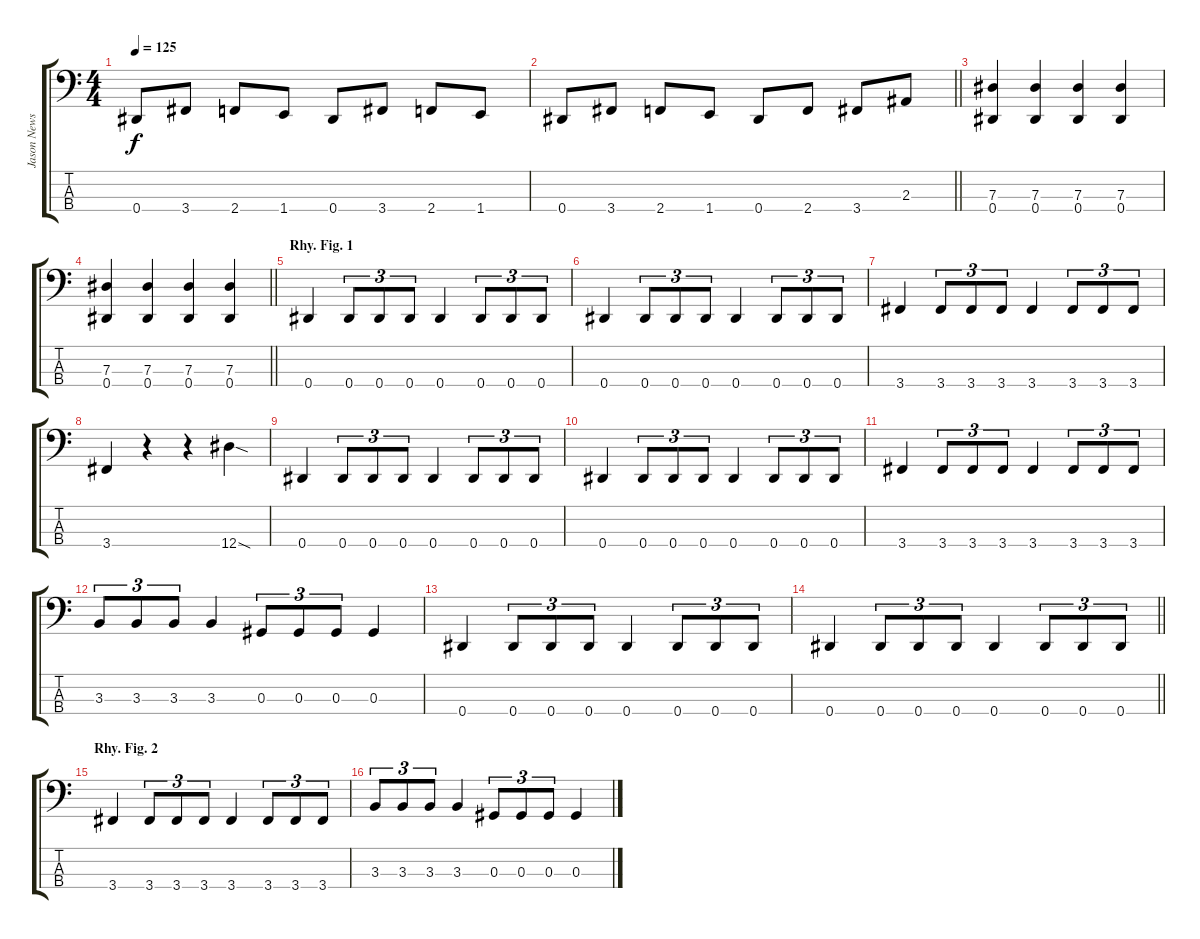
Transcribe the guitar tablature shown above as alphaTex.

\track ("Jason Newsted (Bass)" "Jason News") {instrument electricbasspick}
\staff {score tabs}
\tuning (Gb2 Db2 Ab1 Eb1) {hide}
\ts (4 4)
\tempo 125
\clef f4
\ks c
0.4.8{dy f} 3.4.8 2.4.8 1.4.8 0.4.8 3.4.8 2.4.8 1.4.8 |
\barLineRight lightlight
0.4.8 3.4.8 2.4.8 1.4.8 0.4.8 2.4.8 3.4.8 2.3.8 |
(7.3 0.4).4 (7.3 0.4).4 (7.3 0.4).4 (7.3 0.4).4 |
\barLineRight lightlight
(7.3 0.4).4 (7.3 0.4).4 (7.3 0.4).4 (7.3 0.4).4 |
\section ("" "Rhy. Fig. 1")
0.4.4 0.4.8{tu (3 2)} 0.4.8{tu (3 2)} 0.4.8{tu (3 2)} 0.4.4 0.4.8{tu (3 2)} 0.4.8{tu (3 2)} 0.4.8{tu (3 2)} |
0.4.4 0.4.8{tu (3 2)} 0.4.8{tu (3 2)} 0.4.8{tu (3 2)} 0.4.4 0.4.8{tu (3 2)} 0.4.8{tu (3 2)} 0.4.8{tu (3 2)} |
3.4.4 3.4.8{tu (3 2)} 3.4.8{tu (3 2)} 3.4.8{tu (3 2)} 3.4.4 3.4.8{tu (3 2)} 3.4.8{tu (3 2)} 3.4.8{tu (3 2)} |
3.4.4 r.4 r.4 12.4{sod}.4 |
0.4.4 0.4.8{tu (3 2)} 0.4.8{tu (3 2)} 0.4.8{tu (3 2)} 0.4.4 0.4.8{tu (3 2)} 0.4.8{tu (3 2)} 0.4.8{tu (3 2)} |
0.4.4 0.4.8{tu (3 2)} 0.4.8{tu (3 2)} 0.4.8{tu (3 2)} 0.4.4 0.4.8{tu (3 2)} 0.4.8{tu (3 2)} 0.4.8{tu (3 2)} |
3.4.4 3.4.8{tu (3 2)} 3.4.8{tu (3 2)} 3.4.8{tu (3 2)} 3.4.4 3.4.8{tu (3 2)} 3.4.8{tu (3 2)} 3.4.8{tu (3 2)} |
3.3.8{tu (3 2)} 3.3.8{tu (3 2)} 3.3.8{tu (3 2)} 3.3.4 0.3.8{tu (3 2)} 0.3.8{tu (3 2)} 0.3.8{tu (3 2)} 0.3.4 |
0.4.4 0.4.8{tu (3 2)} 0.4.8{tu (3 2)} 0.4.8{tu (3 2)} 0.4.4 0.4.8{tu (3 2)} 0.4.8{tu (3 2)} 0.4.8{tu (3 2)} |
\barLineRight lightlight
0.4.4 0.4.8{tu (3 2)} 0.4.8{tu (3 2)} 0.4.8{tu (3 2)} 0.4.4 0.4.8{tu (3 2)} 0.4.8{tu (3 2)} 0.4.8{tu (3 2)} |
\section ("" "Rhy. Fig. 2")
3.4.4 3.4.8{tu (3 2)} 3.4.8{tu (3 2)} 3.4.8{tu (3 2)} 3.4.4 3.4.8{tu (3 2)} 3.4.8{tu (3 2)} 3.4.8{tu (3 2)} |
3.3.8{tu (3 2)} 3.3.8{tu (3 2)} 3.3.8{tu (3 2)} 3.3.4 0.3.8{tu (3 2)} 0.3.8{tu (3 2)} 0.3.8{tu (3 2)} 0.3.4
